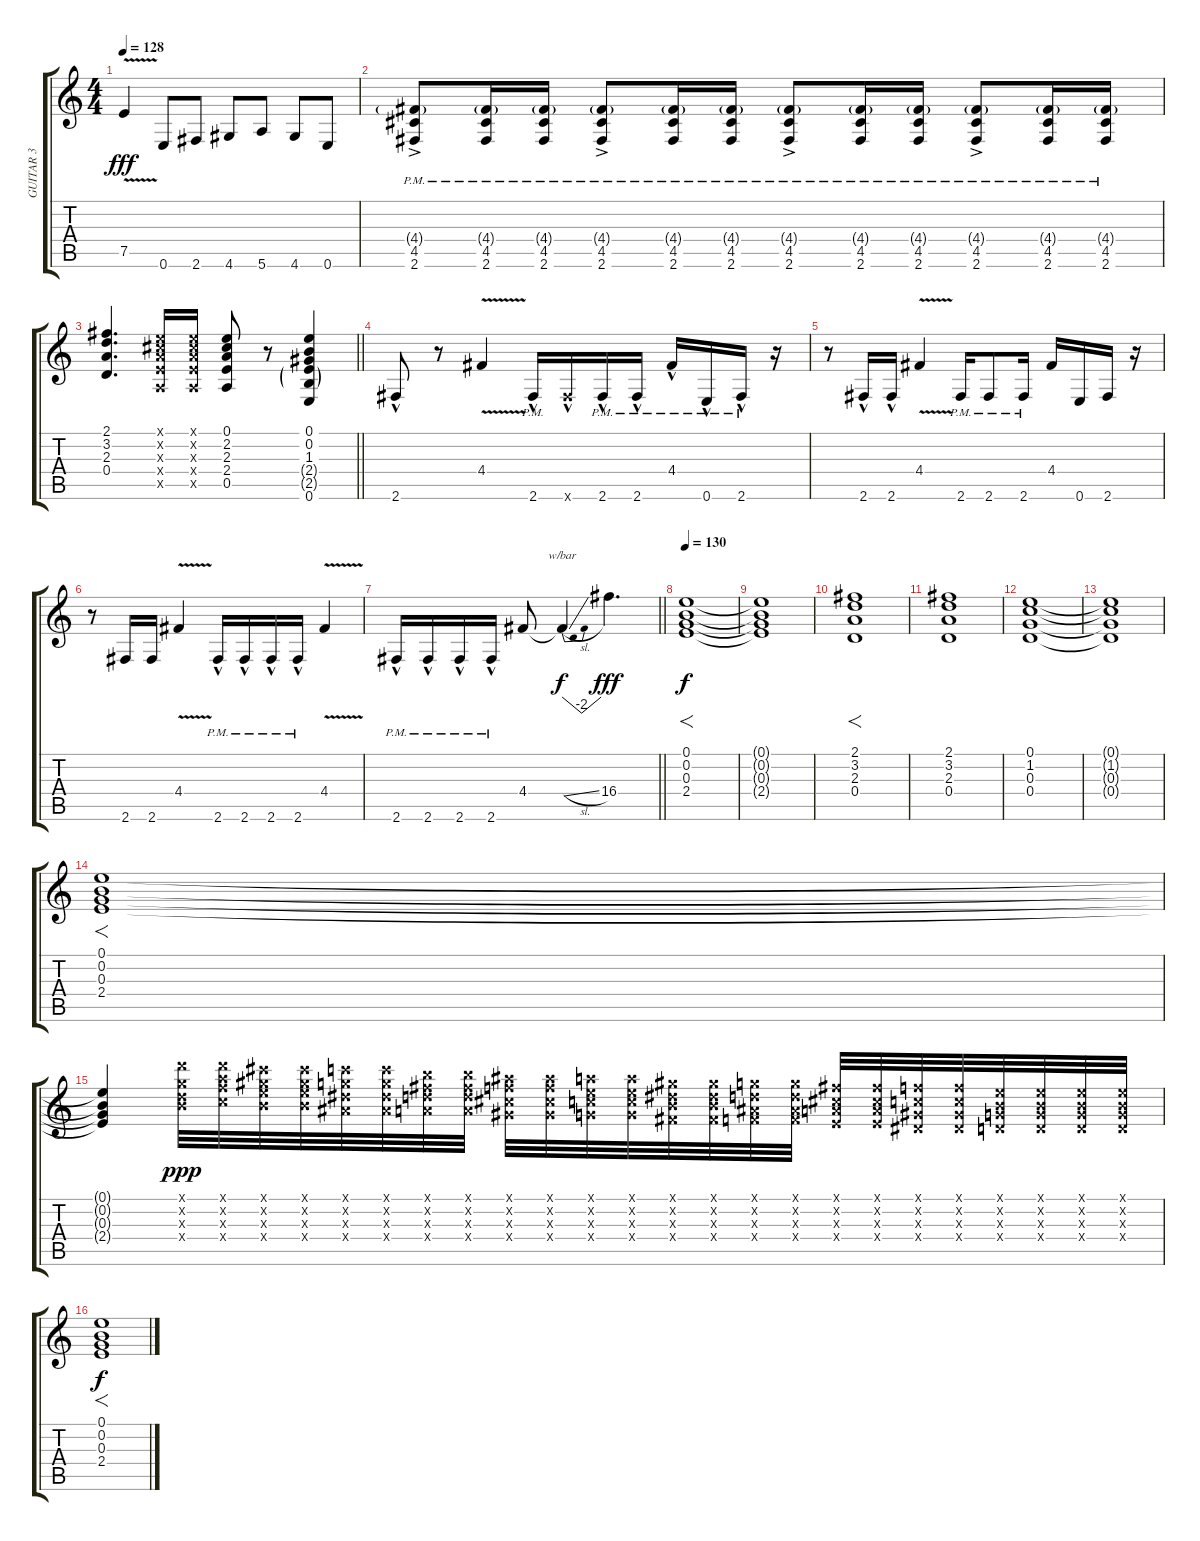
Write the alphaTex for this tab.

\track ("GUITAR 3" "GUITAR 3") {instrument overdrivenguitar}
\staff {score tabs}
\tuning (E4 B3 G3 D3 A2 E2) {hide}
\ts (4 4)
\tempo 128
\clef g2
\ks c
7.5{v}.4{dy fff} 0.6.8 2.6.8 4.6.8 5.6.8 4.6.8 0.6.8 |
(4.4{g pm} 4.5{pm} 2.6{ac pm}).8 (4.4{g pm} 4.5{pm} 2.6{pm}).16 (4.4{g pm} 4.5{pm} 2.6{pm}).16 (4.4{g pm} 4.5{pm} 2.6{ac pm}).8 (4.4{g pm} 4.5{pm} 2.6{pm}).16 (4.4{g pm} 4.5{pm} 2.6{pm}).16 (4.4{g pm} 4.5{pm} 2.6{ac pm}).8 (4.4{g pm} 4.5{pm} 2.6{pm}).16 (4.4{g pm} 4.5{pm} 2.6{pm}).16 (4.4{g pm} 4.5{pm} 2.6{ac pm}).8 (4.4{g pm} 4.5{pm} 2.6{pm}).16 (4.4{g pm} 4.5{pm} 2.6{pm}).16 |
\barLineRight lightlight
(2.1 3.2 2.3 0.4).4{d} (0.1{x} 2.2{x} 2.3{x} 2.4{x} 0.5{x}).16 (0.1{x} 2.2{x} 2.3{x} 2.4{x} 0.5{x}).16 (0.1 2.2 2.3 2.4 0.5).8 r.8 (0.1 0.2 1.3 2.4{g} 2.5{g} 0.6).4 |
2.6{hac}.8 r.8 4.4{v}.4 2.6{hac pm}.16 2.6{hac x}.16 2.6{hac pm}.16 2.6{hac pm}.16 4.4{hac pm}.16 0.6{hac pm}.16 2.6{hac pm}.16 r.16 |
r.8 2.6{hac}.16 2.6{hac}.16 4.4{v}.4 2.6{pm}.16 2.6{pm}.8 2.6{pm}.16 4.4.16 0.6.16 2.6.16 r.16 |
r.8 2.6.16 2.6.16 4.4{v}.4 2.6{hac pm}.16 2.6{hac pm}.16 2.6{hac pm}.16 2.6{hac pm}.16 4.4{v}.4 |
\barLineRight lightlight
2.6{hac pm}.16 2.6{hac pm}.16 2.6{hac pm}.16 2.6{hac pm}.16 4.4.8 4.4{sl t}.4{tbe (dip default 0 0 30 -8 60 0) dy f} 16.4.4{d dy fff} |
\tempo 130
(0.1 0.2 0.3 2.4).1{f dy f} |
(0.1{t} 0.2{t} 0.3{t} 2.4{t}).1 |
(2.1 3.2 2.3 0.4).1{f} |
(2.1 3.2 2.3 0.4).1 |
(0.1 1.2 0.3 0.4).1 |
(0.1{t} 1.2{t} 0.3{t} 0.4{t}).1 |
(0.1 0.2 0.3 2.4).1{f} |
(0.1{t} 0.2{t} 0.3{t} 2.4{t}).4 (10.1{x} 8.2{x} 7.3{x} 9.4{x}).32{dy ppp} (10.1{x} 10.2{x} 10.3{x} 10.4{x}).32 (9.1{x} 9.2{x} 9.3{x} 9.4{x}).32 (9.1{x} 9.2{x} 9.3{x} 9.4{x}).32 (8.1{x} 8.2{x} 8.3{x} 8.4{x}).32 (8.1{x} 8.2{x} 8.3{x} 8.4{x}).32 (7.1{x} 7.2{x} 7.3{x} 7.4{x}).32 (7.1{x} 7.2{x} 7.3{x} 7.4{x}).32 (6.1{x} 6.2{x} 6.3{x} 6.4{x}).32 (6.1{x} 6.2{x} 6.3{x} 6.4{x}).32 (5.1{x} 5.2{x} 5.3{x} 5.4{x}).32 (5.1{x} 5.2{x} 5.3{x} 5.4{x}).32 (4.1{x} 4.2{x} 4.3{x} 4.4{x}).32 (4.1{x} 4.2{x} 4.3{x} 4.4{x}).32 (3.1{x} 3.2{x} 3.3{x} 3.4{x}).32 (3.1{x} 3.2{x} 3.3{x} 3.4{x}).32 (2.1{x} 2.2{x} 2.3{x} 2.4{x}).32 (2.1{x} 2.2{x} 2.3{x} 2.4{x}).32 (1.1{x} 1.2{x} 1.3{x} 1.4{x}).32 (1.1{x} 1.2{x} 1.3{x} 1.4{x}).32 (0.1{x} 0.2{x} 0.3{x} 0.4{x}).32 (0.1{x} 0.2{x} 0.3{x} 0.4{x}).32 (0.1{x} 0.2{x} 0.3{x} 0.4{x}).32 (0.1{x} 0.2{x} 0.3{x} 0.4{x}).32 |
(0.1 0.2 0.3 2.4).1{f dy f}
